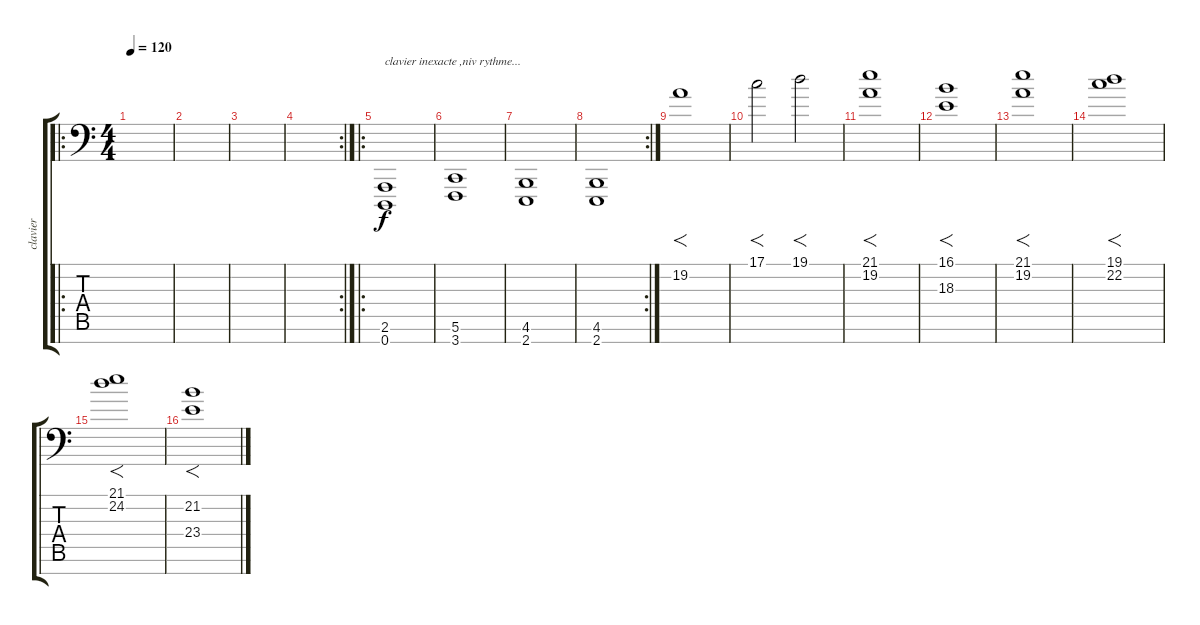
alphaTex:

\track ("clavier" "clavier") {instrument churchorgan}
\staff {score tabs}
\tuning (G3 D3 Bb2 F2 C2 G1 D1) {hide}
\ro
\ts (4 4)
\tempo 120
\clef f4
\ks c
|
|
|
\rc 2
|
\ro
(2.6 0.7).1{txt "clavier inexacte ,niv rythme..."} |
(5.6 3.7).1 |
(4.6 2.7).1 |
\rc 2
(4.6 2.7).1 |
19.2.1{f} |
17.1.2{f} 19.1.2{f} |
(21.1 19.2).1{f} |
(16.1 18.3).1{f} |
(21.1 19.2).1{f} |
(19.1 22.2).1{f} |
(21.1 24.2).1{f} |
(21.2 23.4).1{f}
